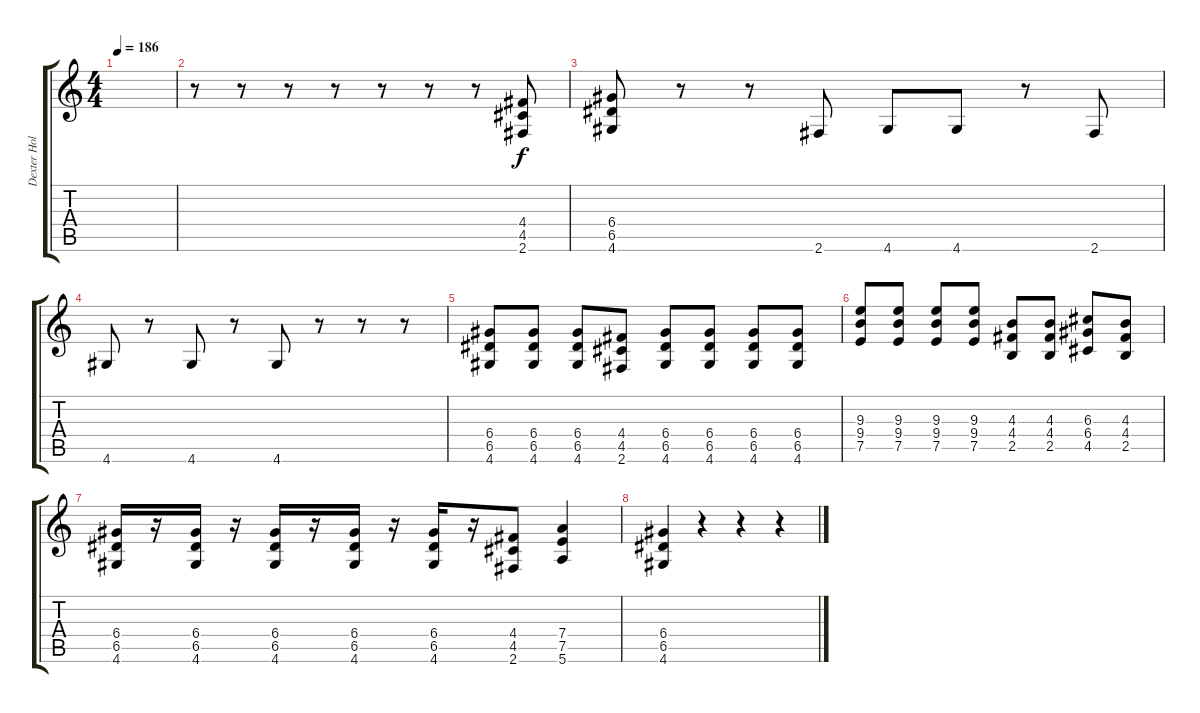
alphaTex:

\track ("Dexter Holland & Noodles" "Dexter Hol") {instrument distortionguitar}
\staff {score tabs}
\tuning (E4 B3 G3 D3 A2 E2) {hide}
\ts (4 4)
\tempo 186
\clef g2
\ks c
|
r.8 r.8 r.8 r.8 r.8 r.8 r.8 (4.4 4.5 2.6).8 |
(6.4 6.5 4.6).8 r.8 r.8 2.6.8 4.6.8 4.6.8 r.8 2.6.8 |
4.6.8 r.8 4.6.8 r.8 4.6.8 r.8 r.8 r.8 |
(6.4 6.5 4.6).8 (6.4 6.5 4.6).8 (6.4 6.5 4.6).8 (4.4 4.5 2.6).8 (6.4 6.5 4.6).8 (6.4 6.5 4.6).8 (6.4 6.5 4.6).8 (6.4 6.5 4.6).8 |
(9.3 9.4 7.5).8 (9.3 9.4 7.5).8 (9.3 9.4 7.5).8 (9.3 9.4 7.5).8 (4.3 4.4 2.5).8 (4.3 4.4 2.5).8 (6.3 6.4 4.5).8 (4.3 4.4 2.5).8 |
(6.4 6.5 4.6).16 r.16 (6.4 6.5 4.6).16 r.16 (6.4 6.5 4.6).16 r.16 (6.4 6.5 4.6).16 r.16 (6.4 6.5 4.6).16 r.16 (4.4 4.5 2.6).8 (7.4 7.5 5.6).4 |
(6.4 6.5 4.6).4 r.4 r.4 r.4
